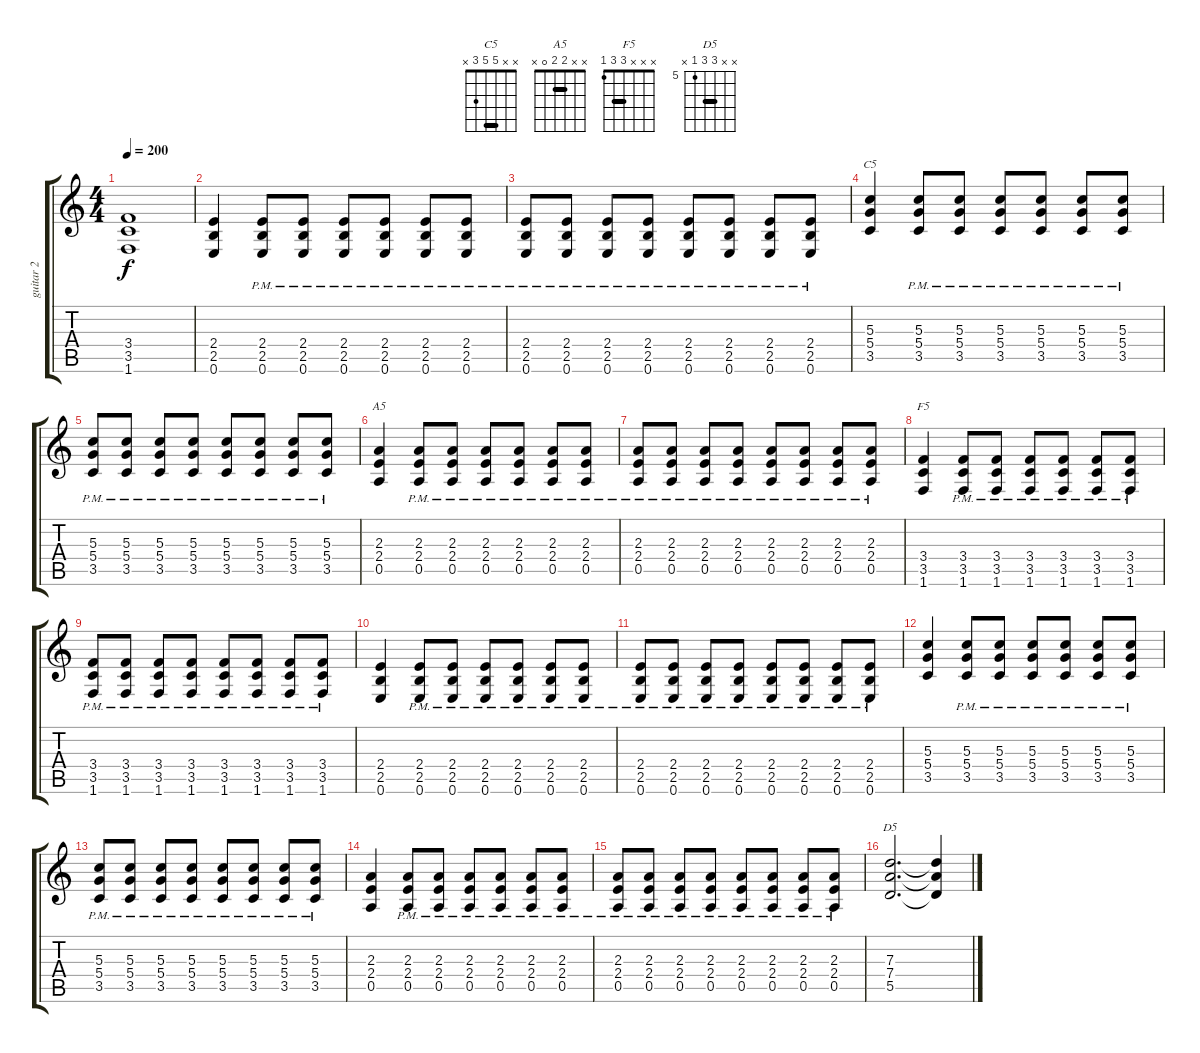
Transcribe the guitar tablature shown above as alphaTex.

\track ("guitar 2" "guitar 2") {instrument overdrivenguitar}
\staff {score tabs}
\tuning (E4 B3 G3 D3 A2 E2) {hide}
\chord ("C5" x x 5 5 3 x) {barre 5}
\chord ("A5" x x 2 2 0 x) {barre 2}
\chord ("F5" x x x 3 3 1) {barre 3}
\chord ("D5" x x 7 7 5 x) {firstfret 5 barre 7}
\ts (4 4)
\tempo 200
\clef g2
\ks c
(3.4{t} 3.5{t} 1.6{t}).1{dy f} |
(2.4 2.5 0.6).4 (2.4{pm} 2.5{pm} 0.6{pm}).8 (2.4{pm} 2.5{pm} 0.6{pm}).8 (2.4{pm} 2.5{pm} 0.6{pm}).8 (2.4{pm} 2.5{pm} 0.6{pm}).8 (2.4{pm} 2.5{pm} 0.6{pm}).8 (2.4{pm} 2.5{pm} 0.6{pm}).8 |
(2.4{pm} 2.5{pm} 0.6{pm}).8 (2.4{pm} 2.5{pm} 0.6{pm}).8 (2.4{pm} 2.5{pm} 0.6{pm}).8 (2.4{pm} 2.5{pm} 0.6{pm}).8 (2.4{pm} 2.5{pm} 0.6{pm}).8 (2.4{pm} 2.5{pm} 0.6{pm}).8 (2.4{pm} 2.5{pm} 0.6{pm}).8 (2.4{pm} 2.5{pm} 0.6{pm}).8 |
(5.3 5.4 3.5).4{ch "C5"} (5.3{pm} 5.4{pm} 3.5{pm}).8 (5.3{pm} 5.4{pm} 3.5{pm}).8 (5.3{pm} 5.4{pm} 3.5{pm}).8 (5.3{pm} 5.4{pm} 3.5{pm}).8 (5.3{pm} 5.4{pm} 3.5{pm}).8 (5.3{pm} 5.4{pm} 3.5{pm}).8 |
(5.3{pm} 5.4{pm} 3.5{pm}).8 (5.3{pm} 5.4{pm} 3.5{pm}).8 (5.3{pm} 5.4{pm} 3.5{pm}).8 (5.3{pm} 5.4{pm} 3.5{pm}).8 (5.3{pm} 5.4{pm} 3.5{pm}).8 (5.3{pm} 5.4{pm} 3.5{pm}).8 (5.3{pm} 5.4{pm} 3.5{pm}).8 (5.3{pm} 5.4{pm} 3.5{pm}).8 |
(2.3 2.4 0.5).4{ch "A5"} (2.3{pm} 2.4{pm} 0.5{pm}).8 (2.3{pm} 2.4{pm} 0.5{pm}).8 (2.3{pm} 2.4{pm} 0.5{pm}).8 (2.3{pm} 2.4{pm} 0.5{pm}).8 (2.3{pm} 2.4{pm} 0.5{pm}).8 (2.3{pm} 2.4{pm} 0.5{pm}).8 |
(2.3{pm} 2.4{pm} 0.5{pm}).8 (2.3{pm} 2.4{pm} 0.5{pm}).8 (2.3{pm} 2.4{pm} 0.5{pm}).8 (2.3{pm} 2.4{pm} 0.5{pm}).8 (2.3{pm} 2.4{pm} 0.5{pm}).8 (2.3{pm} 2.4{pm} 0.5{pm}).8 (2.3{pm} 2.4{pm} 0.5{pm}).8 (2.3{pm} 2.4{pm} 0.5{pm}).8 |
(3.4 3.5 1.6).4{ch "F5"} (3.4{pm} 3.5{pm} 1.6{pm}).8 (3.4{pm} 3.5{pm} 1.6{pm}).8 (3.4{pm} 3.5{pm} 1.6{pm}).8 (3.4{pm} 3.5{pm} 1.6{pm}).8 (3.4{pm} 3.5{pm} 1.6{pm}).8 (3.4{pm} 3.5{pm} 1.6{pm}).8 |
(3.4{pm} 3.5{pm} 1.6{pm}).8 (3.4{pm} 3.5{pm} 1.6{pm}).8 (3.4{pm} 3.5{pm} 1.6{pm}).8 (3.4{pm} 3.5{pm} 1.6{pm}).8 (3.4{pm} 3.5{pm} 1.6{pm}).8 (3.4{pm} 3.5{pm} 1.6{pm}).8 (3.4{pm} 3.5{pm} 1.6{pm}).8 (3.4{pm} 3.5{pm} 1.6{pm}).8 |
(2.4 2.5 0.6).4 (2.4{pm} 2.5{pm} 0.6{pm}).8 (2.4{pm} 2.5{pm} 0.6{pm}).8 (2.4{pm} 2.5{pm} 0.6{pm}).8 (2.4{pm} 2.5{pm} 0.6{pm}).8 (2.4{pm} 2.5{pm} 0.6{pm}).8 (2.4{pm} 2.5{pm} 0.6{pm}).8 |
(2.4{pm} 2.5{pm} 0.6{pm}).8 (2.4{pm} 2.5{pm} 0.6{pm}).8 (2.4{pm} 2.5{pm} 0.6{pm}).8 (2.4{pm} 2.5{pm} 0.6{pm}).8 (2.4{pm} 2.5{pm} 0.6{pm}).8 (2.4{pm} 2.5{pm} 0.6{pm}).8 (2.4{pm} 2.5{pm} 0.6{pm}).8 (2.4{pm} 2.5{pm} 0.6{pm}).8 |
(5.3 5.4 3.5).4 (5.3{pm} 5.4{pm} 3.5{pm}).8 (5.3{pm} 5.4{pm} 3.5{pm}).8 (5.3{pm} 5.4{pm} 3.5{pm}).8 (5.3{pm} 5.4{pm} 3.5{pm}).8 (5.3{pm} 5.4{pm} 3.5{pm}).8 (5.3{pm} 5.4{pm} 3.5{pm}).8 |
(5.3{pm} 5.4{pm} 3.5{pm}).8 (5.3{pm} 5.4{pm} 3.5{pm}).8 (5.3{pm} 5.4{pm} 3.5{pm}).8 (5.3{pm} 5.4{pm} 3.5{pm}).8 (5.3{pm} 5.4{pm} 3.5{pm}).8 (5.3{pm} 5.4{pm} 3.5{pm}).8 (5.3{pm} 5.4{pm} 3.5{pm}).8 (5.3{pm} 5.4{pm} 3.5{pm}).8 |
(2.3 2.4 0.5).4 (2.3{pm} 2.4{pm} 0.5{pm}).8 (2.3{pm} 2.4{pm} 0.5{pm}).8 (2.3{pm} 2.4{pm} 0.5{pm}).8 (2.3{pm} 2.4{pm} 0.5{pm}).8 (2.3{pm} 2.4{pm} 0.5{pm}).8 (2.3{pm} 2.4{pm} 0.5{pm}).8 |
(2.3{pm} 2.4{pm} 0.5{pm}).8 (2.3{pm} 2.4{pm} 0.5{pm}).8 (2.3{pm} 2.4{pm} 0.5{pm}).8 (2.3{pm} 2.4{pm} 0.5{pm}).8 (2.3{pm} 2.4{pm} 0.5{pm}).8 (2.3{pm} 2.4{pm} 0.5{pm}).8 (2.3{pm} 2.4{pm} 0.5{pm}).8 (2.3{pm} 2.4{pm} 0.5{pm}).8 |
(7.3 7.4 5.5).2{d ch "D5"} (7.3{ss t} 7.4{ss t} 5.5{ss t}).4
